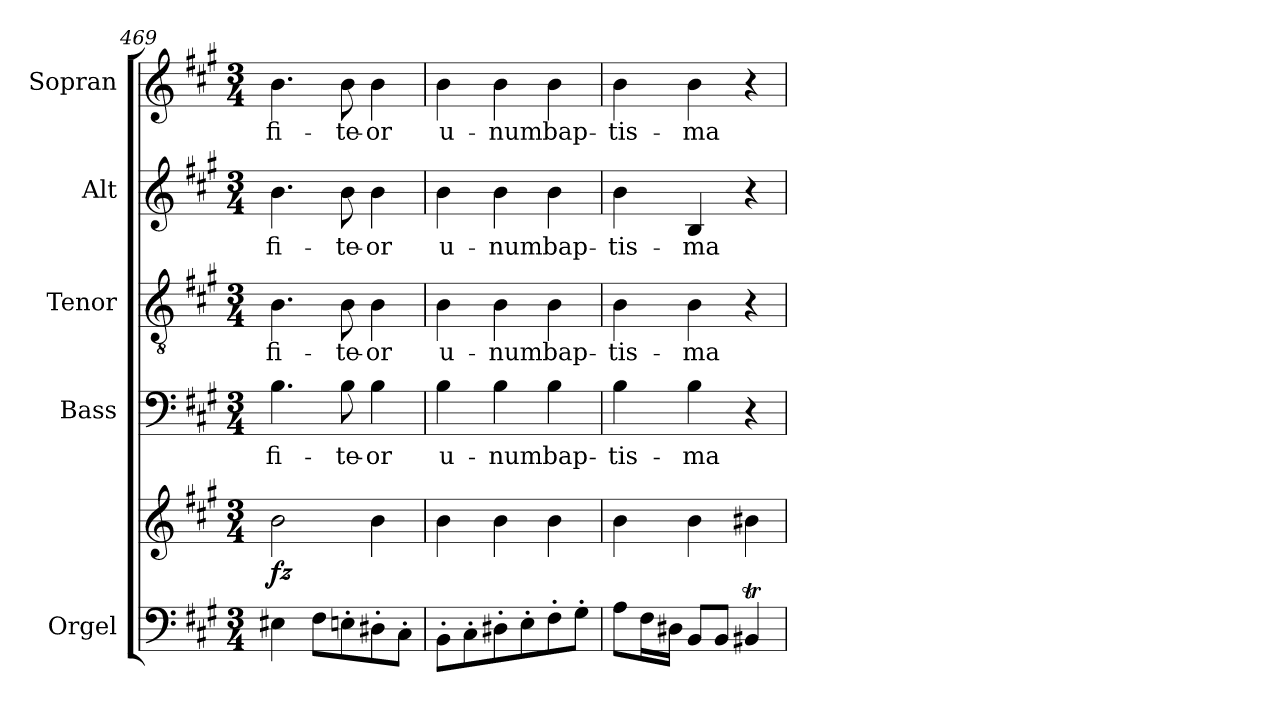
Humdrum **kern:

**kern	**kern	**dynam	**kern	**text	**kern	**text	**kern	**text	**kern	**text
*part5	*part5	*part5	*part4	*part4	*part3	*part3	*part2	*part2	*part1	*part1
*staff6	*staff5	*staff5/6	*staff4	*staff4	*staff3	*staff3	*staff2	*staff2	*staff1	*staff1
*I"Orgel	*	*	*I"Bass	*	*I"Tenor	*	*I"Alt	*	*I"Sopran	*
*I'Org.	*	*	*I'B.	*	*I'T.	*	*I'A.	*	*I'S.	*
*clefF4	*clefG2	*	*clefF4	*	*clefGv2	*	*clefG2	*	*clefG2	*
*k[f#c#g#]	*k[f#c#g#]	*	*k[f#c#g#]	*	*k[f#c#g#]	*	*k[f#c#g#]	*	*k[f#c#g#]	*
*A:	*A:	*	*A:	*	*A:	*	*A:	*	*A:	*
*M3/4	*M3/4	*	*M3/4	*	*M3/4	*	*M3/4	*	*M3/4	*
=469	=469	=469	=469	=469	=469	=469	=469	=469	=469	=469
!	!	!LO:DY:b	!	!LO:LY:b	!	!LO:LY:b	!	!LO:LY:b	!	!LO:LY:b
4E#X\	2b\	fz	4.B\	-fi-	4.B\	-fi-	4.b\	-fi-	4.b\	-fi-
8F#\L	.	.	.	.	.	.	.	.	.	.
!	!	!	!	!LO:LY:b	!	!LO:LY:b	!	!LO:LY:b	!	!LO:LY:b
8En'>\	.	.	8B\	-te-	8B\	-te-	8b\	-te-	8b\	-te-
!	!	!	!	!LO:LY:b	!	!LO:LY:b	!	!LO:LY:b	!	!LO:LY:b
8D#X'>\	4b\	.	4B\	-or	4B\	-or	4b\	-or	4b\	-or
8C#'>\J	.	.	.	.	.	.	.	.	.	.
=470	=470	=470	=470	=470	=470	=470	=470	=470	=470	=470
!	!	!	!	!LO:LY:b	!	!LO:LY:b	!	!LO:LY:b	!	!LO:LY:b
8BB'>\L	4b\	.	4B\	u-	4B\	u-	4b\	u-	4b\	u-
8C#'>\	.	.	.	.	.	.	.	.	.	.
!	!	!	!	!LO:LY:b	!	!LO:LY:b	!	!LO:LY:b	!	!LO:LY:b
8D#X'>\	4b\	.	4B\	-num	4B\	-num	4b\	-num	4b\	-num
8E'>\	.	.	.	.	.	.	.	.	.	.
!	!	!	!	!LO:LY:b	!	!LO:LY:b	!	!LO:LY:b	!	!LO:LY:b
8F#'>\	4b\	.	4B\	bap-	4B\	bap-	4b\	bap-	4b\	bap-
8G#'>\J	.	.	.	.	.	.	.	.	.	.
=471	=471	=471	=471	=471	=471	=471	=471	=471	=471	=471
!	!	!	!	!LO:LY:b	!	!LO:LY:b	!	!LO:LY:b	!	!LO:LY:b
8A\L	4b\	.	4B\	-tis-	4B\	-tis-	4b\	-tis-	4b\	-tis-
16F#\L	.	.	.	.	.	.	.	.	.	.
16D#X\JJ	.	.	.	.	.	.	.	.	.	.
!	!	!	!	!LO:LY:b	!	!LO:LY:b	!	!LO:LY:b	!	!LO:LY:b
8BB/L	4b\	.	4B\	-ma	4B\	-ma	4B/	-ma	4b\	-ma
8BB/J	.	.	.	.	.	.	.	.	.	.
4BB#Xt/	4b#X\	.	4r	.	4r	.	4r	.	4r	.
=	=	=	=	=	=	=	=	=	=	=
*-	*-	*-	*-	*-	*-	*-	*-	*-	*-	*-
